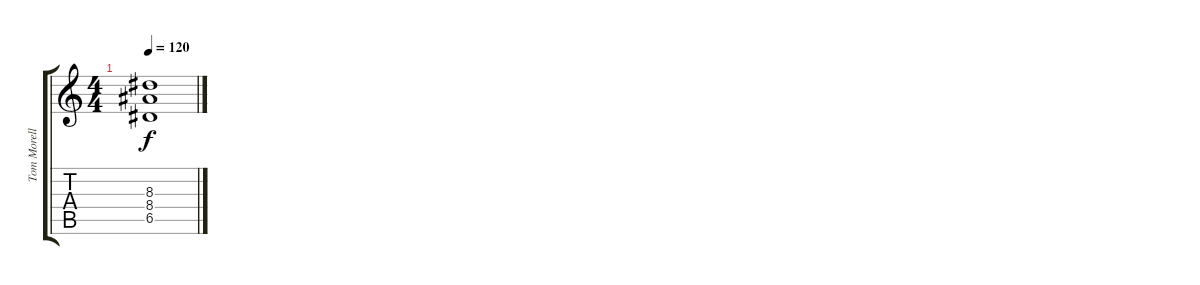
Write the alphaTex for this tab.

\track ("Tom Morello (Guitar)" "Tom Morell") {instrument electricguitarclean}
\staff {score tabs}
\tuning (E4 B3 G3 D3 A2 E2) {hide}
\ts (4 4)
\tempo 120
\clef g2
\ks c
(8.3 8.4 6.5).1{dy f}
